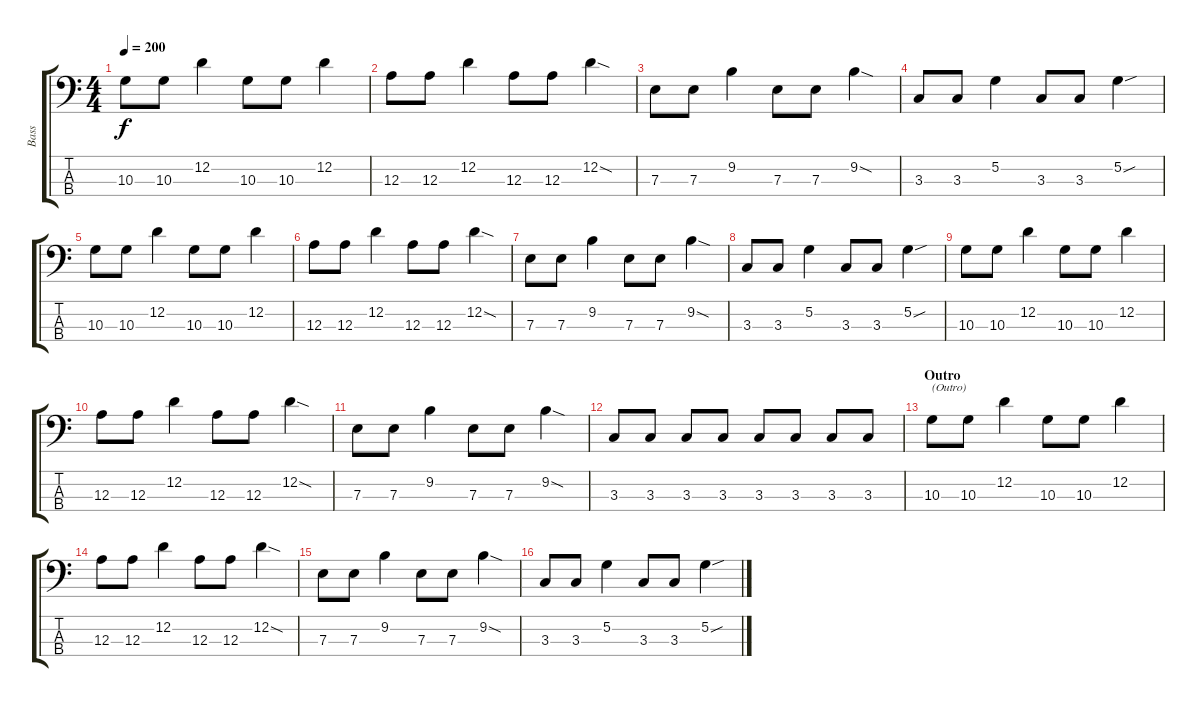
\track ("Bass" "Bass") {instrument electricbasspick}
\staff {score tabs}
\tuning (G2 D2 A1 E1) {hide}
\ts (4 4)
\tempo 200
\clef f4
\ks c
10.3.8{dy f} 10.3.8 12.2.4 10.3.8 10.3.8 12.2.4 |
12.3.8 12.3.8 12.2.4 12.3.8 12.3.8 12.2{sod}.4 |
7.3.8 7.3.8 9.2.4 7.3.8 7.3.8 9.2{sod}.4 |
3.3.8 3.3.8 5.2.4 3.3.8 3.3.8 5.2{sou}.4 |
10.3.8 10.3.8 12.2.4 10.3.8 10.3.8 12.2.4 |
12.3.8 12.3.8 12.2.4 12.3.8 12.3.8 12.2{sod}.4 |
7.3.8 7.3.8 9.2.4 7.3.8 7.3.8 9.2{sod}.4 |
3.3.8 3.3.8 5.2.4 3.3.8 3.3.8 5.2{sou}.4 |
10.3.8 10.3.8 12.2.4 10.3.8 10.3.8 12.2.4 |
12.3.8 12.3.8 12.2.4 12.3.8 12.3.8 12.2{sod}.4 |
7.3.8 7.3.8 9.2.4 7.3.8 7.3.8 9.2{sod}.4 |
3.3.8 3.3.8 3.3.8 3.3.8 3.3.8 3.3.8 3.3.8 3.3.8 |
\section ("" "Outro")
10.3.8{txt "(Outro)"} 10.3.8 12.2.4 10.3.8 10.3.8 12.2.4 |
12.3.8 12.3.8 12.2.4 12.3.8 12.3.8 12.2{sod}.4 |
7.3.8 7.3.8 9.2.4 7.3.8 7.3.8 9.2{sod}.4 |
3.3.8 3.3.8 5.2.4 3.3.8 3.3.8 5.2{sou}.4
